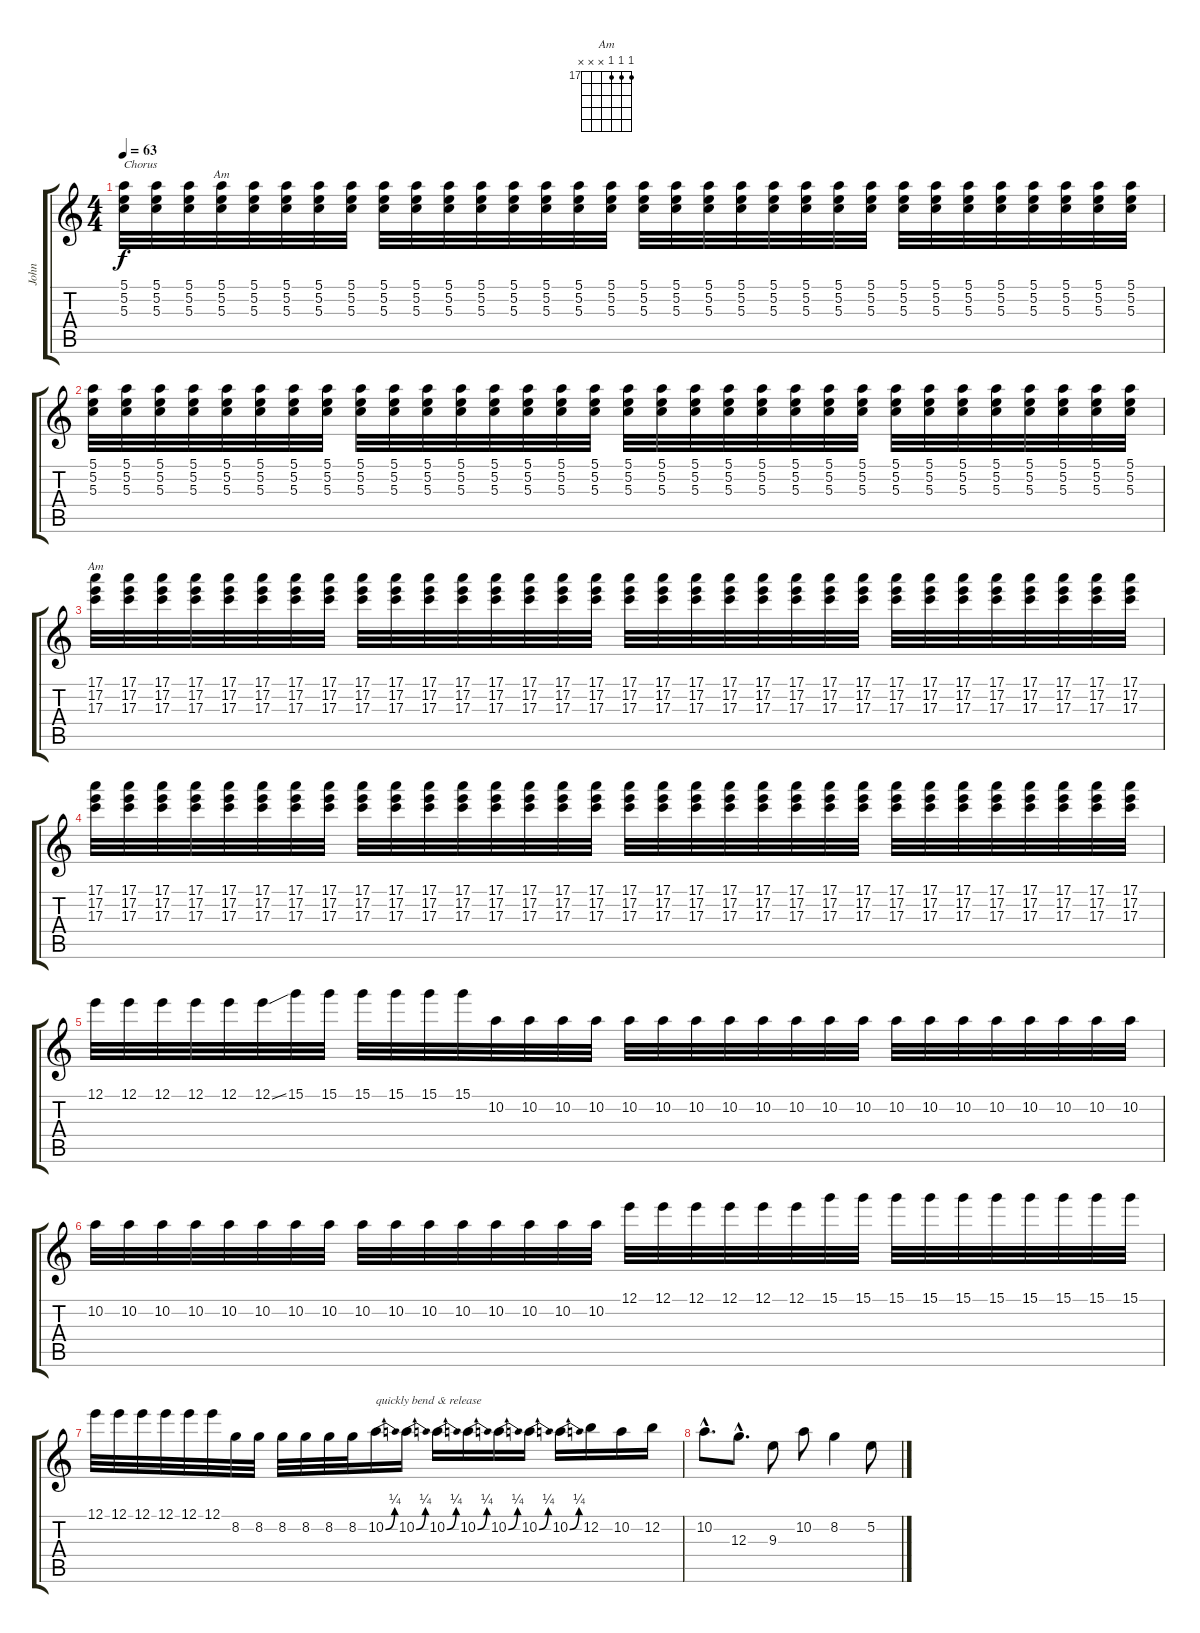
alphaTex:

\track ("John" "John") {instrument electricguitarjazz}
\staff {score tabs}
\tuning (E4 B3 G3 D3 A2 E2) {hide}
\chord ("Am" 5 5 5 x x x)
\chord ("Am" 17 17 17 x x x) {firstfret 17}
\ts (4 4)
\tempo 63
\clef g2
\ks c
(5.1 5.2 5.3).32{txt "Chorus" dy f instrument overdrivenguitar} (5.1 5.2 5.3).32 (5.1 5.2 5.3).32 (5.1 5.2 5.3).32{ch "Am"} (5.1 5.2 5.3).32 (5.1 5.2 5.3).32 (5.1 5.2 5.3).32 (5.1 5.2 5.3).32 (5.1 5.2 5.3).32 (5.1 5.2 5.3).32 (5.1 5.2 5.3).32 (5.1 5.2 5.3).32 (5.1 5.2 5.3).32 (5.1 5.2 5.3).32 (5.1 5.2 5.3).32 (5.1 5.2 5.3).32 (5.1 5.2 5.3).32 (5.1 5.2 5.3).32 (5.1 5.2 5.3).32 (5.1 5.2 5.3).32 (5.1 5.2 5.3).32 (5.1 5.2 5.3).32 (5.1 5.2 5.3).32 (5.1 5.2 5.3).32 (5.1 5.2 5.3).32 (5.1 5.2 5.3).32 (5.1 5.2 5.3).32 (5.1 5.2 5.3).32 (5.1 5.2 5.3).32 (5.1 5.2 5.3).32 (5.1 5.2 5.3).32 (5.1 5.2 5.3).32 |
(5.1 5.2 5.3).32 (5.1 5.2 5.3).32 (5.1 5.2 5.3).32 (5.1 5.2 5.3).32 (5.1 5.2 5.3).32 (5.1 5.2 5.3).32 (5.1 5.2 5.3).32 (5.1 5.2 5.3).32 (5.1 5.2 5.3).32 (5.1 5.2 5.3).32 (5.1 5.2 5.3).32 (5.1 5.2 5.3).32 (5.1 5.2 5.3).32 (5.1 5.2 5.3).32 (5.1 5.2 5.3).32 (5.1 5.2 5.3).32 (5.1 5.2 5.3).32 (5.1 5.2 5.3).32 (5.1 5.2 5.3).32 (5.1 5.2 5.3).32 (5.1 5.2 5.3).32 (5.1 5.2 5.3).32 (5.1 5.2 5.3).32 (5.1 5.2 5.3).32 (5.1 5.2 5.3).32 (5.1 5.2 5.3).32 (5.1 5.2 5.3).32 (5.1 5.2 5.3).32 (5.1 5.2 5.3).32 (5.1 5.2 5.3).32 (5.1 5.2 5.3).32 (5.1 5.2 5.3).32 |
(17.1 17.2 17.3).32{ch "Am"} (17.1 17.2 17.3).32 (17.1 17.2 17.3).32 (17.1 17.2 17.3).32 (17.1 17.2 17.3).32 (17.1 17.2 17.3).32 (17.1 17.2 17.3).32 (17.1 17.2 17.3).32 (17.1 17.2 17.3).32 (17.1 17.2 17.3).32 (17.1 17.2 17.3).32 (17.1 17.2 17.3).32 (17.1 17.2 17.3).32 (17.1 17.2 17.3).32 (17.1 17.2 17.3).32 (17.1 17.2 17.3).32 (17.1 17.2 17.3).32 (17.1 17.2 17.3).32 (17.1 17.2 17.3).32 (17.1 17.2 17.3).32 (17.1 17.2 17.3).32 (17.1 17.2 17.3).32 (17.1 17.2 17.3).32 (17.1 17.2 17.3).32 (17.1 17.2 17.3).32 (17.1 17.2 17.3).32 (17.1 17.2 17.3).32 (17.1 17.2 17.3).32 (17.1 17.2 17.3).32 (17.1 17.2 17.3).32 (17.1 17.2 17.3).32 (17.1 17.2 17.3).32 |
(17.1 17.2 17.3).32 (17.1 17.2 17.3).32 (17.1 17.2 17.3).32 (17.1 17.2 17.3).32 (17.1 17.2 17.3).32 (17.1 17.2 17.3).32 (17.1 17.2 17.3).32 (17.1 17.2 17.3).32 (17.1 17.2 17.3).32 (17.1 17.2 17.3).32 (17.1 17.2 17.3).32 (17.1 17.2 17.3).32 (17.1 17.2 17.3).32 (17.1 17.2 17.3).32 (17.1 17.2 17.3).32 (17.1 17.2 17.3).32 (17.1 17.2 17.3).32 (17.1 17.2 17.3).32 (17.1 17.2 17.3).32 (17.1 17.2 17.3).32 (17.1 17.2 17.3).32 (17.1 17.2 17.3).32 (17.1 17.2 17.3).32 (17.1 17.2 17.3).32 (17.1 17.2 17.3).32 (17.1 17.2 17.3).32 (17.1 17.2 17.3).32 (17.1 17.2 17.3).32 (17.1 17.2 17.3).32 (17.1 17.2 17.3).32 (17.1 17.2 17.3).32 (17.1 17.2 17.3).32 |
12.1.32{volume 12} 12.1.32 12.1.32 12.1.32 12.1.32 12.1{ss}.32 15.1.32 15.1.32 15.1.32 15.1.32 15.1.32 15.1.32 10.2.32 10.2.32 10.2.32 10.2.32 10.2.32 10.2.32 10.2.32 10.2.32 10.2.32 10.2.32 10.2.32 10.2.32 10.2.32 10.2.32 10.2.32 10.2.32 10.2.32 10.2.32 10.2.32 10.2.32 |
10.2.32 10.2.32 10.2.32 10.2.32 10.2.32 10.2.32 10.2.32 10.2.32 10.2.32 10.2.32 10.2.32 10.2.32 10.2.32 10.2.32 10.2.32 10.2.32 12.1.32 12.1.32 12.1.32 12.1.32 12.1.32 12.1.32 15.1.32 15.1.32 15.1.32 15.1.32 15.1.32 15.1.32 15.1.32 15.1.32 15.1.32 15.1.32 |
12.1.32 12.1.32 12.1.32 12.1.32 12.1.32 12.1.32 8.2.32 8.2.32 8.2.32 8.2.32 8.2.32 8.2.32 10.2{be (bend 0 0 60 1)}.16{txt "quickly bend & release"} 10.2{be (bend 0 0 60 1)}.16 10.2{be (bend 0 0 60 1)}.16 10.2{be (bend 0 0 60 1)}.16 10.2{be (bend 0 0 60 1)}.16 10.2{be (bend 0 0 60 1)}.16 10.2{be (bend 0 0 60 1)}.16 12.2.16 10.2.16 12.2.16 |
10.2{hac}.8{d} 12.3{hac}.8{d} 9.3.8 10.2.8 8.2.4 5.2.8
